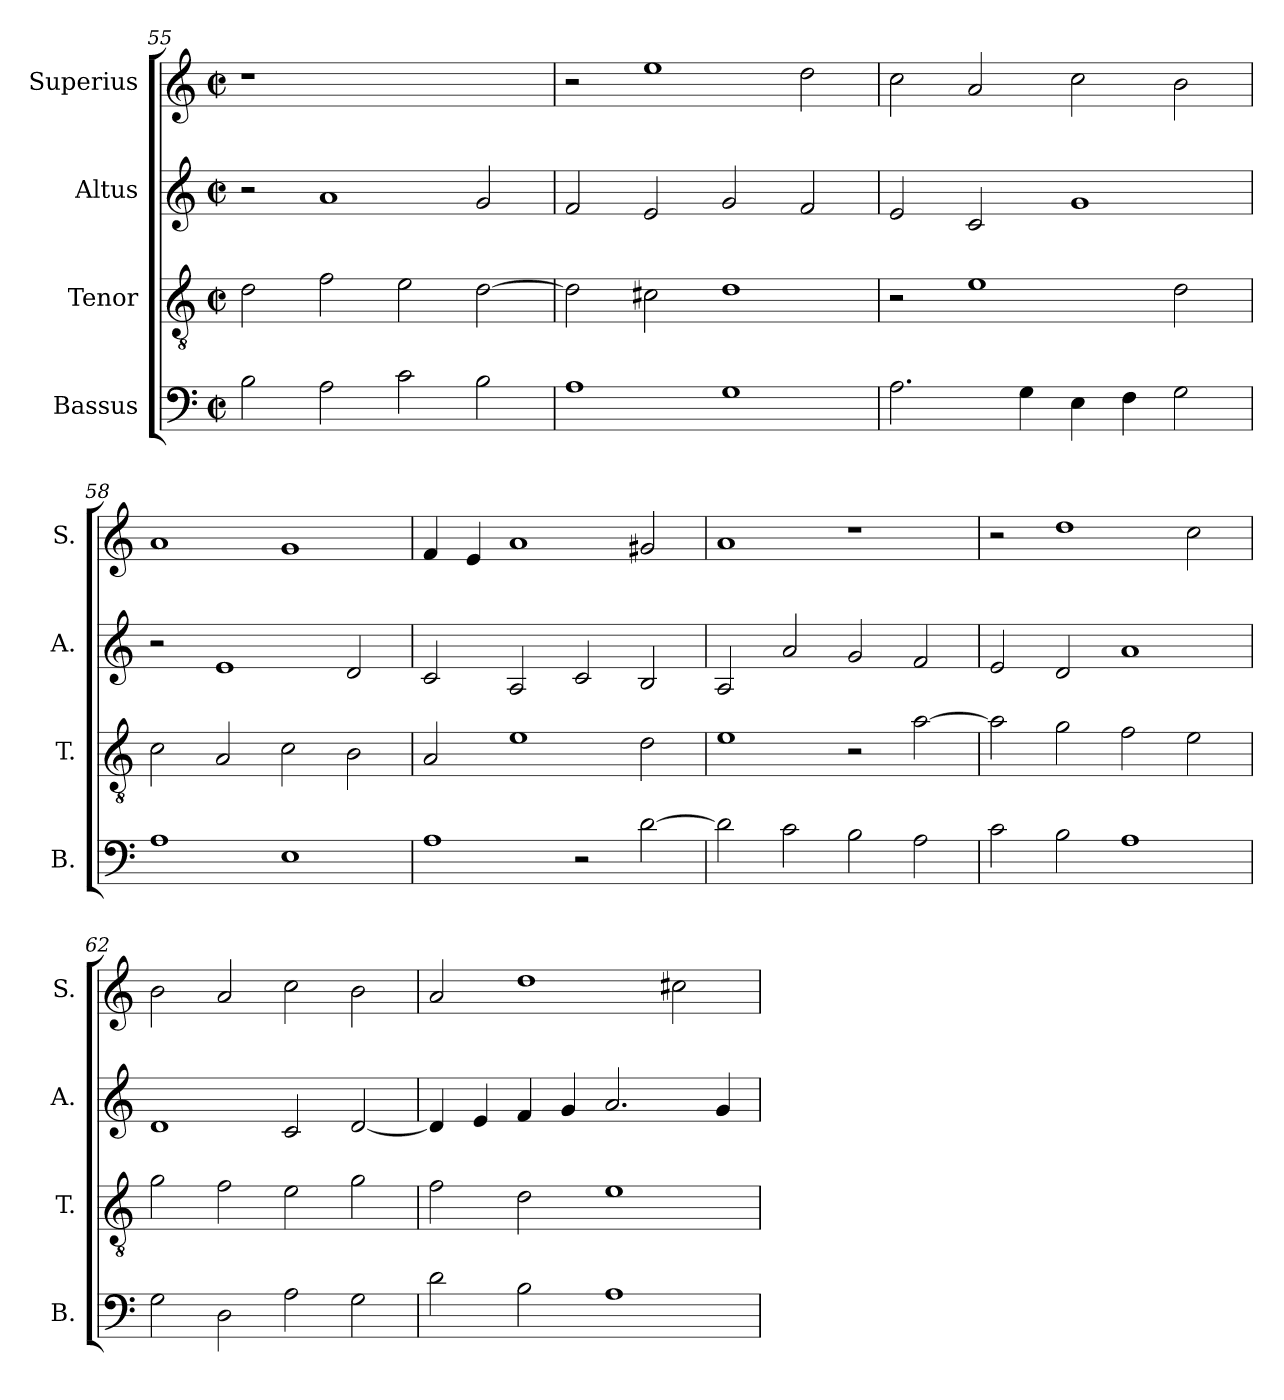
**kern	**kern	**kern	**kern
*part4	*part3	*part2	*part1
*staff4	*staff3	*staff2	*staff1
*I"Bassus	*I"Tenor	*I"Altus	*I"Superius
*I'B.	*I'T.	*I'A.	*I'S.
*clefF4	*clefGv2	*clefG2	*clefG2
*	*ITrd7c12	*	*
*k[]	*k[]	*k[]	*k[]
*C:	*C:	*C:	*C:
*M2/2	*M2/2	*M2/2	*M2/2
*met(c|)	*met(c|)	*met(c|)	*met(c|)
=55	=55	=55	=55
!	!	!	!LO:N:vis=1
2Bi\	2Di\	2r	1r
2Ai\	2Fi\	1ai	.
2ci\	2Ei\	.	1ryy
2Bi\	[>2Di\	2gi/	.
=56	=56	=56	=56
1Ai	2Di\]	2fi/	2r
.	2C#Xi\	2ei/	1eei
1Gi	1Di	2gi/	.
.	.	2fi/	2ddi\
=57	=57	=57	=57
2.Ai\	2r	2ei/	2cci\
.	1Ei	2ci/	2ai/
4Gi\	.	.	.
4Ei\	.	1gi	2cci\
4Fi\	.	.	.
2Gi\	2Di\	.	2bi\
!!LO:LB:g=z
=58	=58	=58	=58
1Ai	2Ci\	2r	1ai
.	2AAi/	1ei	.
1Ei	2Ci\	.	1gi
.	2BBi\	2di/	.
=59	=59	=59	=59
1Ai	2AAi/	2ci/	4fi/
.	.	.	4ei/
.	1Ei	2Ai/	1ai
2r	.	2ci/	.
[>2di\	2Di\	2Bi/	2g#Xi/
=60	=60	=60	=60
2di\]	1Ei	2Ai/	1ai
2ci\	.	2ai/	.
2Bi\	2r	2gi/	1r
2Ai\	[>2Ai\	2fi/	.
=61	=61	=61	=61
2ci\	2Ai\]	2ei/	2r
2Bi\	2Gi\	2di/	1ddi
1Ai	2Fi\	1ai	.
.	2Ei\	.	2cci\
=62	=62	=62	=62
2Gi\	2Gi\	1di	2bi\
2Di\	2Fi\	.	2ai/
2Ai\	2Ei\	2ci/	2cci\
2Gi\	2Gi\	[<2di/	2bi\
!!LO:PB:g=z
=63	=63	=63	=63
2di\	2Fi\	4di/]	2ai/
.	.	4ei/	.
2Bi\	2Di\	4fi/	1ddi
.	.	4gi/	.
1Ai	1Ei	2.ai/	.
.	.	.	2cc#Xi\
.	.	4gi/	.
=	=	=	=
*-	*-	*-	*-
